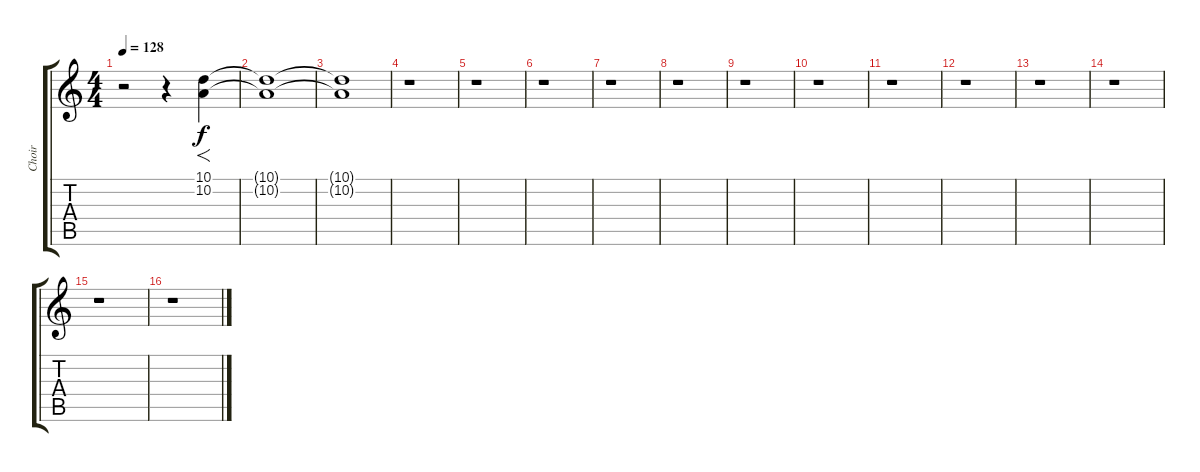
\track ("Choir" "Choir") {instrument choiraahs}
\staff {score tabs}
\tuning (E4 B3 G3 D3 A2 E2) {hide}
\ts (4 4)
\tempo 128
\clef g2
\ks c
r.2{dy f} r.4 (10.1 10.2).4{f} |
(10.1{t} 10.2{t}).1 |
(10.1{t} 10.2{t}).1 |
r.1 |
r.1 |
r.1 |
r.1 |
r.1 |
r.1 |
r.1 |
r.1 |
r.1 |
r.1 |
r.1 |
r.1 |
r.1
